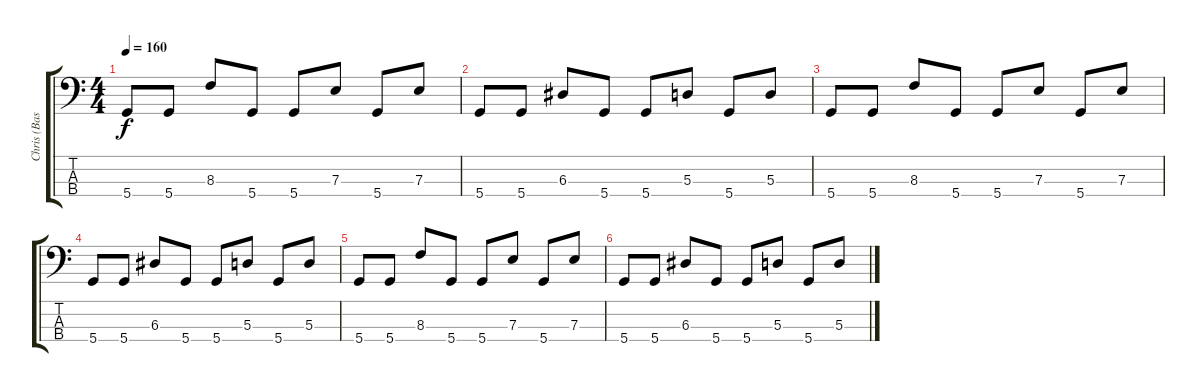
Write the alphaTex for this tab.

\track ("Chris (Bass)" "Chris (Bas") {instrument electricbassfinger}
\staff {score tabs}
\tuning (G2 D2 A1 D1) {hide}
\ts (4 4)
\tempo 160
\clef f4
\ks c
5.4.8{dy f} 5.4.8 8.3.8 5.4.8 5.4.8 7.3.8 5.4.8 7.3.8 |
5.4.8 5.4.8 6.3.8 5.4.8 5.4.8 5.3.8 5.4.8 5.3.8 |
5.4.8 5.4.8 8.3.8 5.4.8 5.4.8 7.3.8 5.4.8 7.3.8 |
5.4.8 5.4.8 6.3.8 5.4.8 5.4.8 5.3.8 5.4.8 5.3.8 |
5.4.8 5.4.8 8.3.8 5.4.8 5.4.8 7.3.8 5.4.8 7.3.8 |
5.4.8 5.4.8 6.3.8 5.4.8 5.4.8 5.3.8 5.4.8 5.3.8
